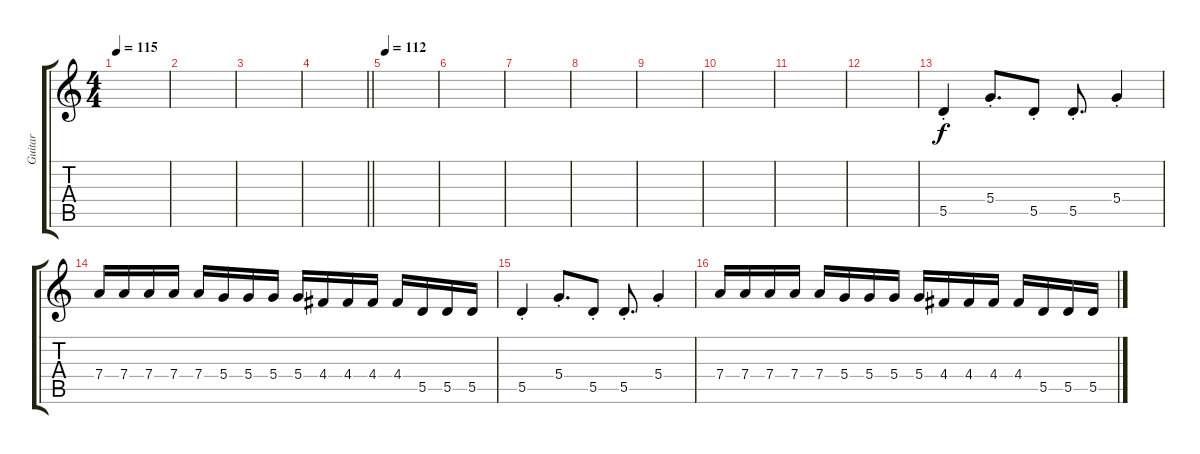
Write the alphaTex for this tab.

\track ("Guitar" "Guitar") {instrument electricguitarjazz}
\staff {score tabs}
\tuning (E4 B3 G3 D3 A2 E2) {hide}
\ts (4 4)
\tempo 115
\clef g2
\ks c
|
|
|
\barLineRight lightlight
|
\tempo 112
|
|
|
|
|
|
|
|
5.5{st}.4 5.4{st}.8{d} 5.5{st}.8 5.5{st}.8{d} 5.4{st}.4 |
7.4.16 7.4.16 7.4.16 7.4.16 7.4.16 5.4.16 5.4.16 5.4.16 5.4.16 4.4.16 4.4.16 4.4.16 4.4.16 5.5.16 5.5.16 5.5.16 |
5.5{st}.4 5.4{st}.8{d} 5.5{st}.8 5.5{st}.8{d} 5.4{st}.4 |
7.4.16 7.4.16 7.4.16 7.4.16 7.4.16 5.4.16 5.4.16 5.4.16 5.4.16 4.4.16 4.4.16 4.4.16 4.4.16 5.5.16 5.5.16 5.5.16
